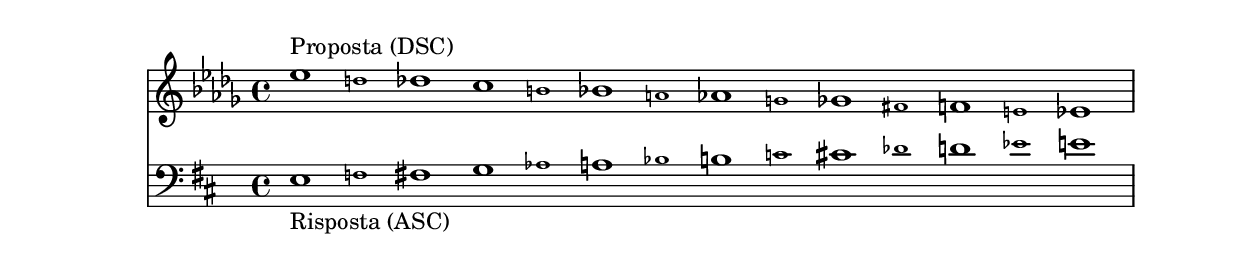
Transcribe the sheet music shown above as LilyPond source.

% LilyPond engraving system - http://www.lilypond.org/

\version "2.16.0"

upper = \relative e'' {
  \key des \major
  \cadenzaOn
% why is fis/ges and then des/cis doubled in the text?


\normalsize
ees1^"Proposta (DSC)"
\teeny
d
\normalsize
des
c
\teeny
b
\normalsize
bes
\teeny
a
\normalsize
aes
\teeny
g
\normalsize
ges
\teeny
fis
\normalsize
f
\teeny
e
\normalsize
ees1

  \cadenzaOff
  \bar "|"
}


lower = \relative e {
  \clef bass
  \key d \major
  \cadenzaOn


\normalsize
e1_"Risposta (ASC)"
\teeny
f
\normalsize
fis
g
\teeny
aes
\normalsize
a
\teeny
bes
\normalsize
b
\teeny
c
\normalsize
cis
\teeny
des
\normalsize
d
\teeny
ees
\normalsize
e1

  \cadenzaOff
  \bar "|"
}

theblackdots = {
  <<
%   \new StaffGroup <<
      \new Staff = "upper" \upper
      \new Staff = "lower" \lower
%   >>
  >>
}

\score {
  \theblackdots
  \layout { }
}
